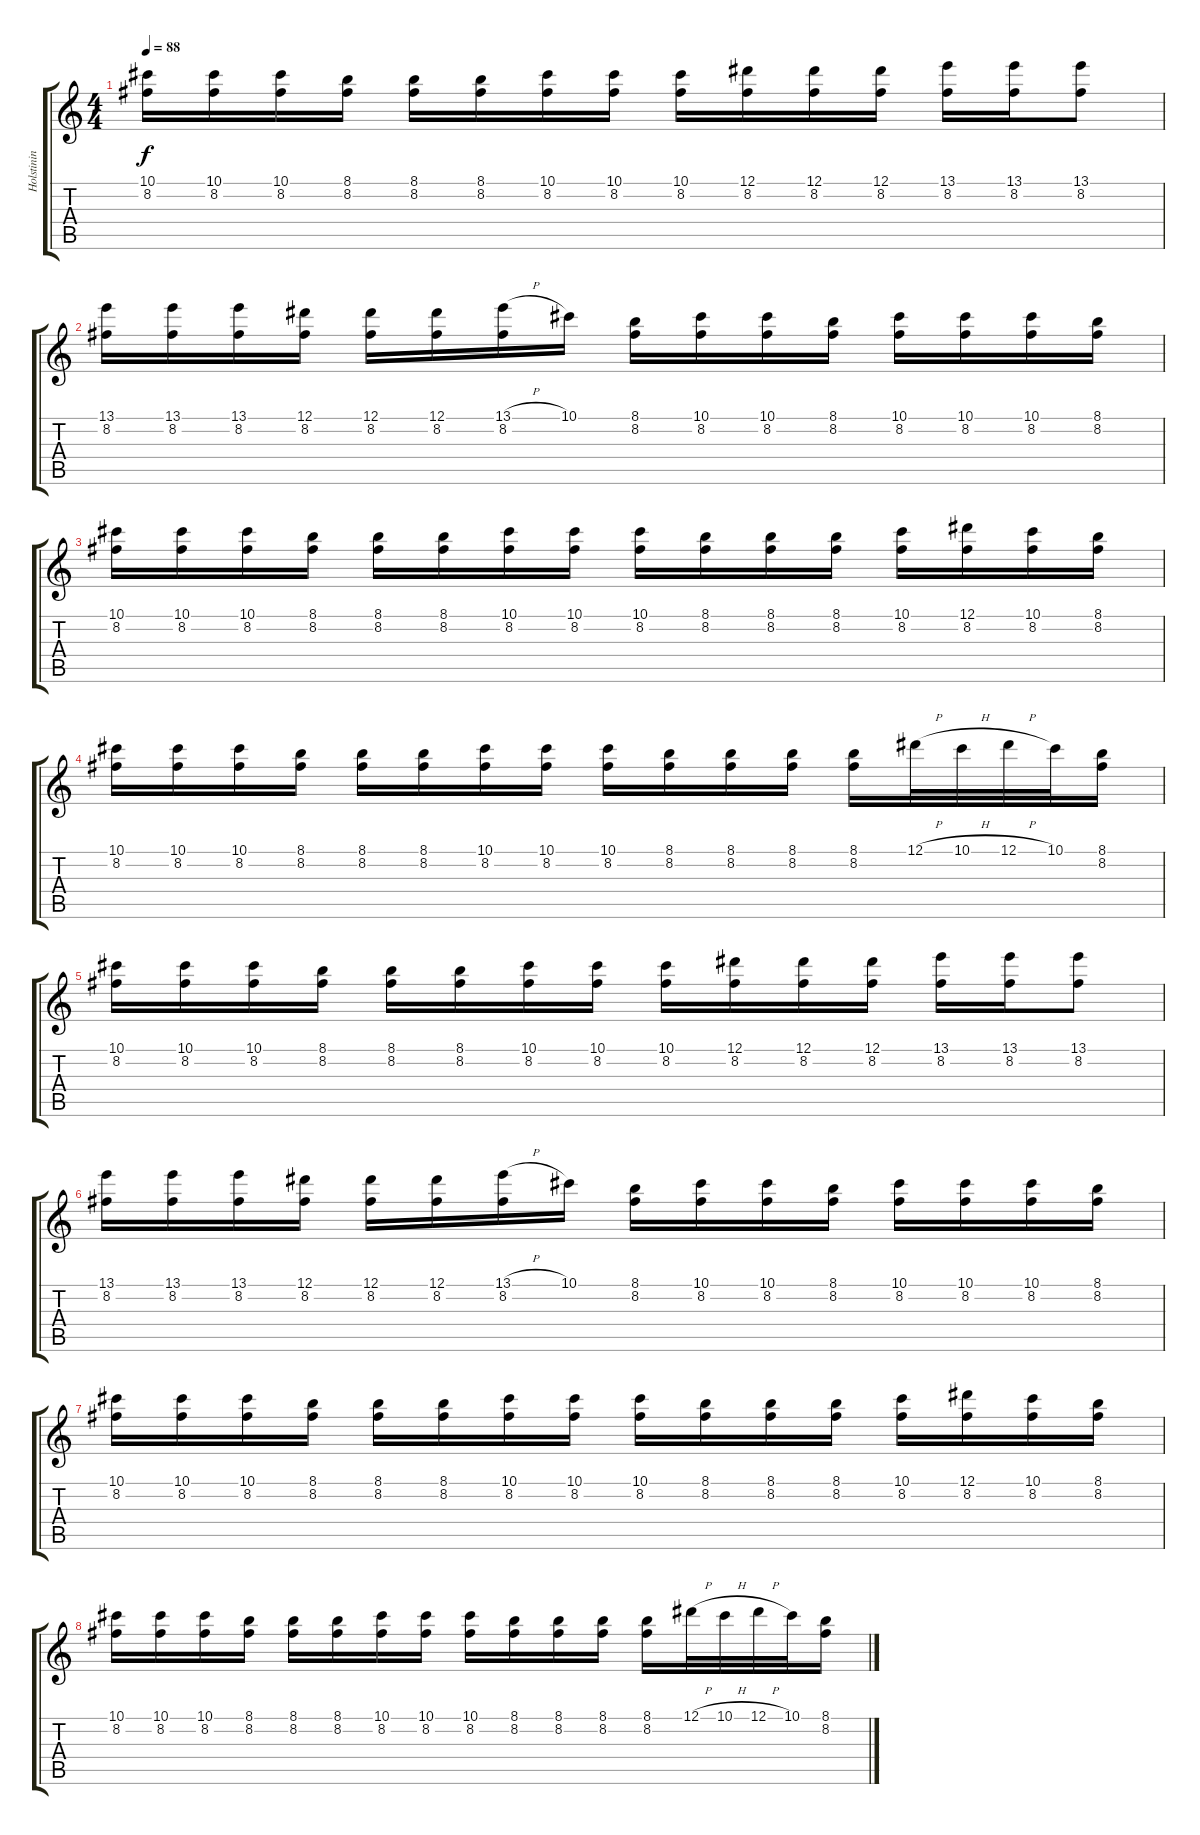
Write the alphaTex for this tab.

\track ("Holstinin" "Holstinin") {instrument distortionguitar}
\staff {score tabs}
\tuning (Eb4 Bb3 Gb3 Db3 Ab2 Eb2) {hide}
\ts (4 4)
\tempo 88
\clef g2
\ks c
(10.1 8.2).16{dy f} (10.1 8.2).16 (10.1 8.2).16 (8.1 8.2).16 (8.1 8.2).16 (8.1 8.2).16 (10.1 8.2).16 (10.1 8.2).16 (10.1 8.2).16 (12.1 8.2).16 (12.1 8.2).16 (12.1 8.2).16 (13.1 8.2).16 (13.1 8.2).16 (13.1 8.2).8 |
(13.1 8.2).16 (13.1 8.2).16 (13.1 8.2).16 (12.1 8.2).16 (12.1 8.2).16 (12.1 8.2).16 (13.1{h} 8.2).16 10.1.16 (8.1 8.2).16 (10.1 8.2).16 (10.1 8.2).16 (8.1 8.2).16 (10.1 8.2).16 (10.1 8.2).16 (10.1 8.2).16 (8.1 8.2).16 |
(10.1 8.2).16 (10.1 8.2).16 (10.1 8.2).16 (8.1 8.2).16 (8.1 8.2).16 (8.1 8.2).16 (10.1 8.2).16 (10.1 8.2).16 (10.1 8.2).16 (8.1 8.2).16 (8.1 8.2).16 (8.1 8.2).16 (10.1 8.2).16 (12.1 8.2).16 (10.1 8.2).16 (8.1 8.2).16 |
(10.1 8.2).16 (10.1 8.2).16 (10.1 8.2).16 (8.1 8.2).16 (8.1 8.2).16 (8.1 8.2).16 (10.1 8.2).16 (10.1 8.2).16 (10.1 8.2).16 (8.1 8.2).16 (8.1 8.2).16 (8.1 8.2).16 (8.1 8.2).16 12.1{h}.32 10.1{h}.32 12.1{h}.32 10.1.32 (8.1 8.2).16 |
(10.1 8.2).16 (10.1 8.2).16 (10.1 8.2).16 (8.1 8.2).16 (8.1 8.2).16 (8.1 8.2).16 (10.1 8.2).16 (10.1 8.2).16 (10.1 8.2).16 (12.1 8.2).16 (12.1 8.2).16 (12.1 8.2).16 (13.1 8.2).16 (13.1 8.2).16 (13.1 8.2).8 |
(13.1 8.2).16 (13.1 8.2).16 (13.1 8.2).16 (12.1 8.2).16 (12.1 8.2).16 (12.1 8.2).16 (13.1{h} 8.2).16 10.1.16 (8.1 8.2).16 (10.1 8.2).16 (10.1 8.2).16 (8.1 8.2).16 (10.1 8.2).16 (10.1 8.2).16 (10.1 8.2).16 (8.1 8.2).16 |
(10.1 8.2).16 (10.1 8.2).16 (10.1 8.2).16 (8.1 8.2).16 (8.1 8.2).16 (8.1 8.2).16 (10.1 8.2).16 (10.1 8.2).16 (10.1 8.2).16 (8.1 8.2).16 (8.1 8.2).16 (8.1 8.2).16 (10.1 8.2).16 (12.1 8.2).16 (10.1 8.2).16 (8.1 8.2).16 |
(10.1 8.2).16 (10.1 8.2).16 (10.1 8.2).16 (8.1 8.2).16 (8.1 8.2).16 (8.1 8.2).16 (10.1 8.2).16 (10.1 8.2).16 (10.1 8.2).16 (8.1 8.2).16 (8.1 8.2).16 (8.1 8.2).16 (8.1 8.2).16 12.1{h}.32 10.1{h}.32 12.1{h}.32 10.1.32 (8.1 8.2).16
